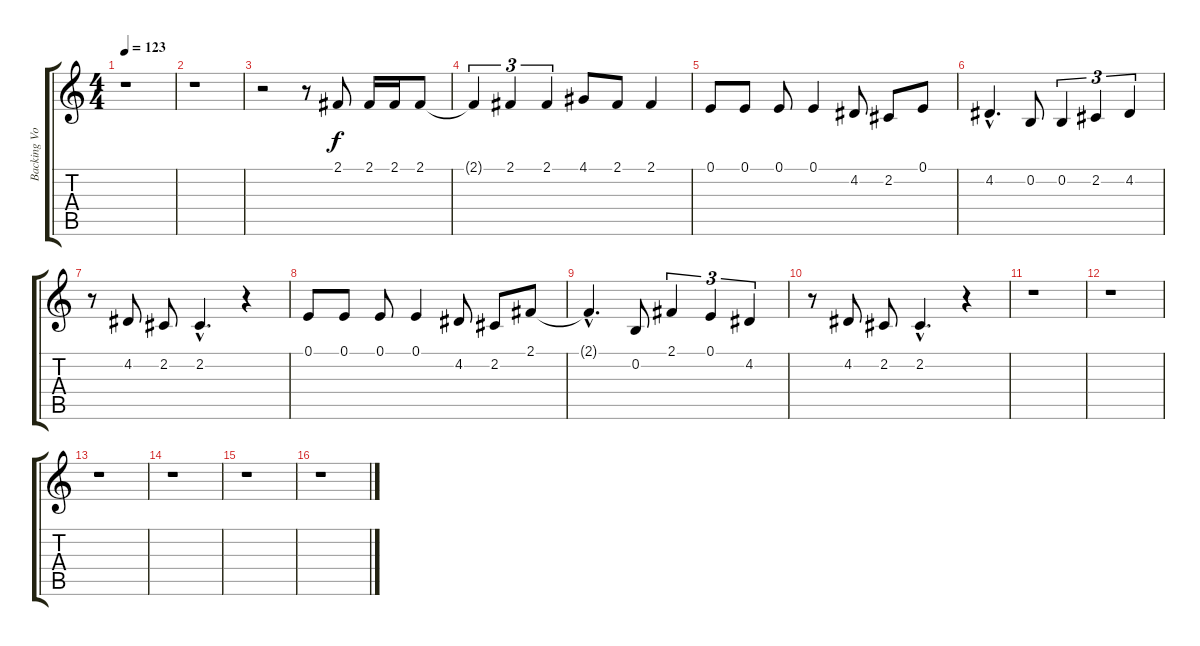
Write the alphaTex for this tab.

\track ("Backing Vocals" "Backing Vo") {instrument pad3polysynth}
\staff {score tabs}
\tuning (E4 B3 G3 D3 A2 E2) {hide}
\ts (4 4)
\tempo 123
\clef g2
\ks c
r.1{dy f} |
r.1 |
r.2 r.8 2.1.8 2.1.16 2.1.16 2.1.8 |
2.1{t}.4{tu (3 2)} 2.1.4{tu (3 2)} 2.1.4{tu (3 2)} 4.1.8 2.1.8 2.1.4 |
0.1.8 0.1.8 0.1.8 0.1.4 4.2.8 2.2.8 0.1.8 |
4.2{hac}.4{d} 0.2.8 0.2.4{tu (3 2)} 2.2.4{tu (3 2)} 4.2.4{tu (3 2)} |
r.8 4.2.8 2.2.8 2.2{hac}.4{d} r.4 |
0.1.8 0.1.8 0.1.8 0.1.4 4.2.8 2.2.8 2.1.8 |
2.1{hac t}.4{d} 0.2.8 2.1.4{tu (3 2)} 0.1.4{tu (3 2)} 4.2.4{tu (3 2)} |
r.8 4.2.8 2.2.8 2.2{hac}.4{d} r.4 |
r.1 |
r.1 |
r.1 |
r.1 |
r.1 |
r.1
